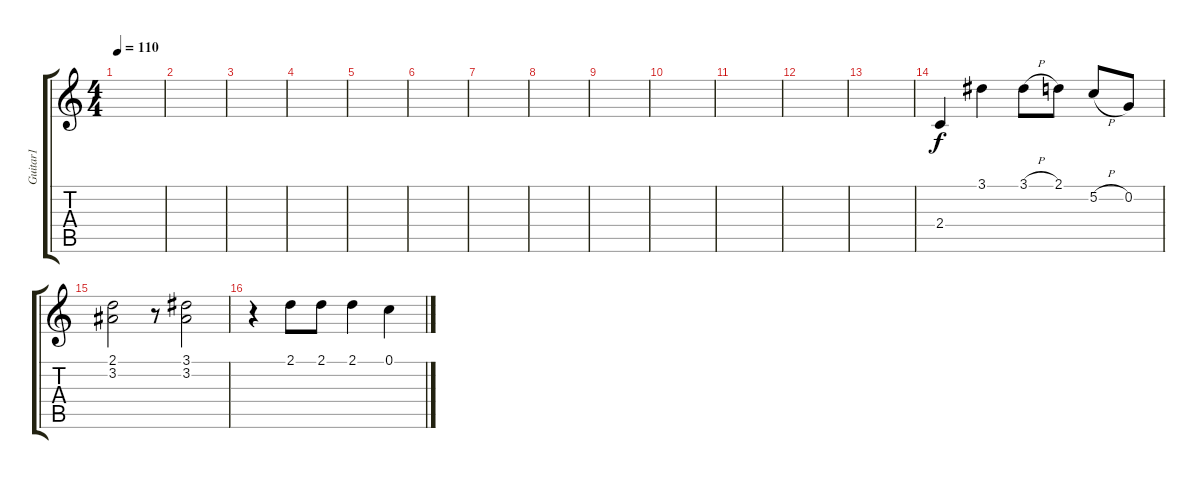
\track ("Guitar1" "Guitar1") {instrument acousticguitarsteel}
\staff {score tabs}
\tuning (C4 G3 Eb3 Bb2 F2 C2) {hide}
\ts (4 4)
\tempo 110
\clef g2
\ks c
|
|
|
|
|
|
|
|
|
|
|
|
|
2.4.4{instrument acousticguitarnylon} 3.1.4 3.1{h}.8 2.1.8 5.2{h}.8 0.2.8 |
(2.1 3.2).2 r.8 (3.1 3.2).2 |
r.4 2.1.8 2.1.8 2.1.4 0.1.4
